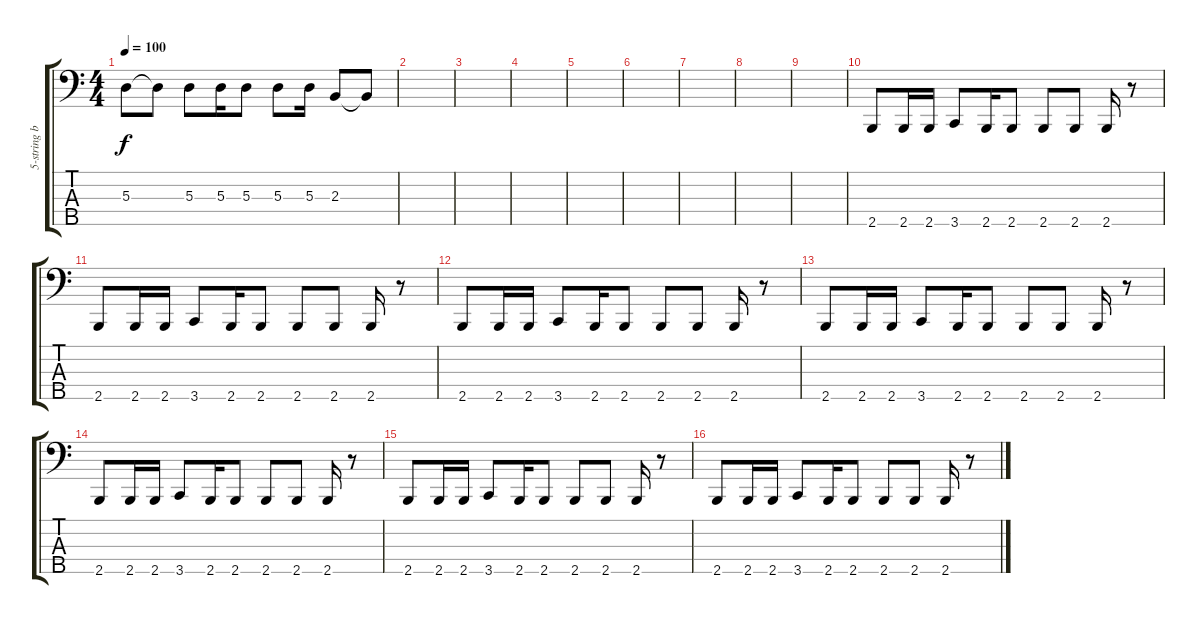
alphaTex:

\track ("5-string bass (Phoenix)" "5-string b") {instrument electricbassfinger}
\staff {score tabs}
\tuning (G2 D2 A1 E1 A0) {hide}
\ts (4 4)
\tempo 100
\clef f4
\ks c
5.3.8{dy f} 5.3{t}.8 5.3.8 5.3.16 5.3.8 5.3.8 5.3.16 2.3.8 2.3{t}.8 |
|
|
|
|
|
|
|
|
2.5.8 2.5.16 2.5.16 3.5.8 2.5.16 2.5.8 2.5.8 2.5.8 2.5.16 r.8 |
2.5.8 2.5.16 2.5.16 3.5.8 2.5.16 2.5.8 2.5.8 2.5.8 2.5.16 r.8 |
2.5.8 2.5.16 2.5.16 3.5.8 2.5.16 2.5.8 2.5.8 2.5.8 2.5.16 r.8 |
2.5.8 2.5.16 2.5.16 3.5.8 2.5.16 2.5.8 2.5.8 2.5.8 2.5.16 r.8 |
2.5.8 2.5.16 2.5.16 3.5.8 2.5.16 2.5.8 2.5.8 2.5.8 2.5.16 r.8 |
2.5.8 2.5.16 2.5.16 3.5.8 2.5.16 2.5.8 2.5.8 2.5.8 2.5.16 r.8 |
2.5.8 2.5.16 2.5.16 3.5.8 2.5.16 2.5.8 2.5.8 2.5.8 2.5.16 r.8
